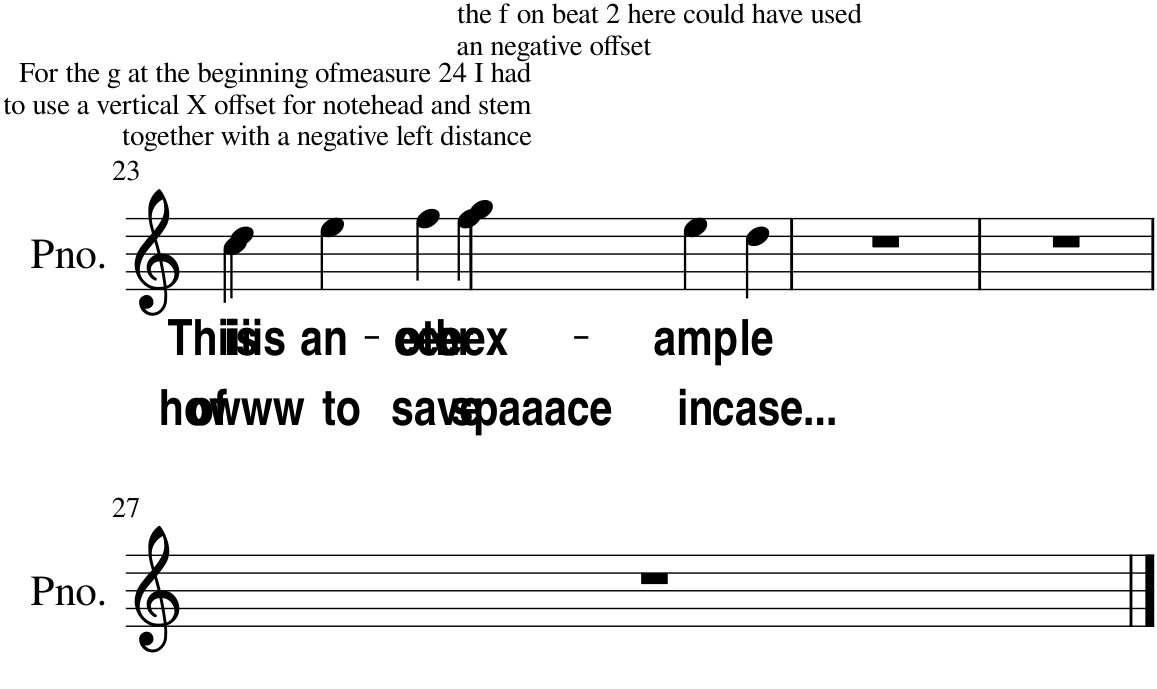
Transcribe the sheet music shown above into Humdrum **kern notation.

**kern	**text	**text
*part1	*part1	*part1
*staff1	*staff1	*staff1
*I"Piano	*	*
*I'Pno.	*	*
!!LO:PB:g=z
*clefG2	*	*
*k[]	*	*
*M4/4	*	*
=23	=23	=23
!	!LO:LY:b	!LO:LY:b
4cc\	Thiiiis	of
!	!LO:LY:b	!LO:LY:b
4dd\	is	howww
!	!LO:LY:b	!LO:LY:b
4ee\	an-	to
!	!LO:LY:b	!LO:LY:b
4ff\	-oth-	save
=24	=24	=24
!LO:TX:a:t=For the g at the beginning ofmeasure 24 I had	!	!
!LO:TX:a:t=to use a vertical X offset for notehead and stem	!	!
!LO:TX:a:t=together with a negative left distance	!	!
!	!LO:LY:b	!LO:LY:b
(4gg\	-er	spaaace
!LO:TX:a:t=the f on beat 2 here could have used	!	!
!LO:TX:a:t=an negative offset	!	!
!	!LO:LY:b	!
4ff\)	eeeex-	.
!	!LO:LY:b	!LO:LY:b
4ee\	-amp-	in
!	!LO:LY:b	!LO:LY:b
4dd\	-le	case...
=25	=25	=25
1r	.	.
=26	=26	=26
1r	.	.
!!LO:LB:g=z
=27	=27	=27
1r	.	.
==	==	==
*-	*-	*-
